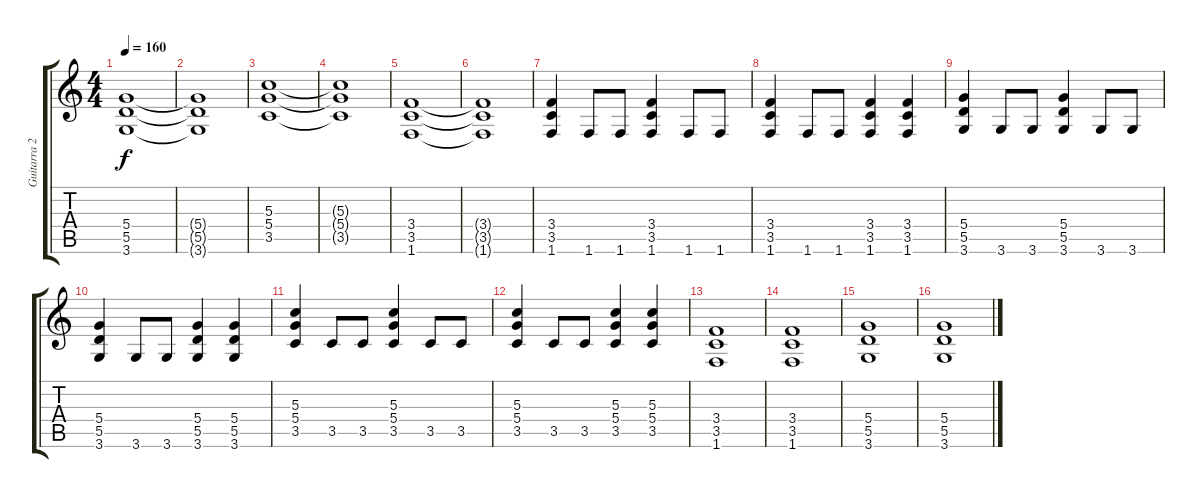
\track ("Guitarra 2" "Guitarra 2") {instrument distortionguitar}
\staff {score tabs}
\tuning (E4 B3 G3 D3 A2 E2) {hide}
\ts (4 4)
\tempo 160
\clef g2
\ks c
(5.4 5.5 3.6).1{dy f} |
(5.4{t} 5.5{t} 3.6{t}).1 |
(5.3 5.4 3.5).1 |
(5.3{t} 5.4{t} 3.5{t}).1 |
(3.4 3.5 1.6).1 |
(3.4{t} 3.5{t} 1.6{t}).1 |
(3.4 3.5 1.6).4 1.6.8 1.6.8 (3.4 3.5 1.6).4 1.6.8 1.6.8 |
(3.4 3.5 1.6).4 1.6.8 1.6.8 (3.4 3.5 1.6).4 (3.4 3.5 1.6).4 |
(5.4 5.5 3.6).4 3.6.8 3.6.8 (5.4 5.5 3.6).4 3.6.8 3.6.8 |
(5.4 5.5 3.6).4 3.6.8 3.6.8 (5.4 5.5 3.6).4 (5.4 5.5 3.6).4 |
(5.3 5.4 3.5).4 3.5.8 3.5.8 (5.3 5.4 3.5).4 3.5.8 3.5.8 |
(5.3 5.4 3.5).4 3.5.8 3.5.8 (5.3 5.4 3.5).4 (5.3 5.4 3.5).4 |
(3.4 3.5 1.6).1 |
(3.4 3.5 1.6).1 |
(5.4 5.5 3.6).1 |
(5.4 5.5 3.6).1
